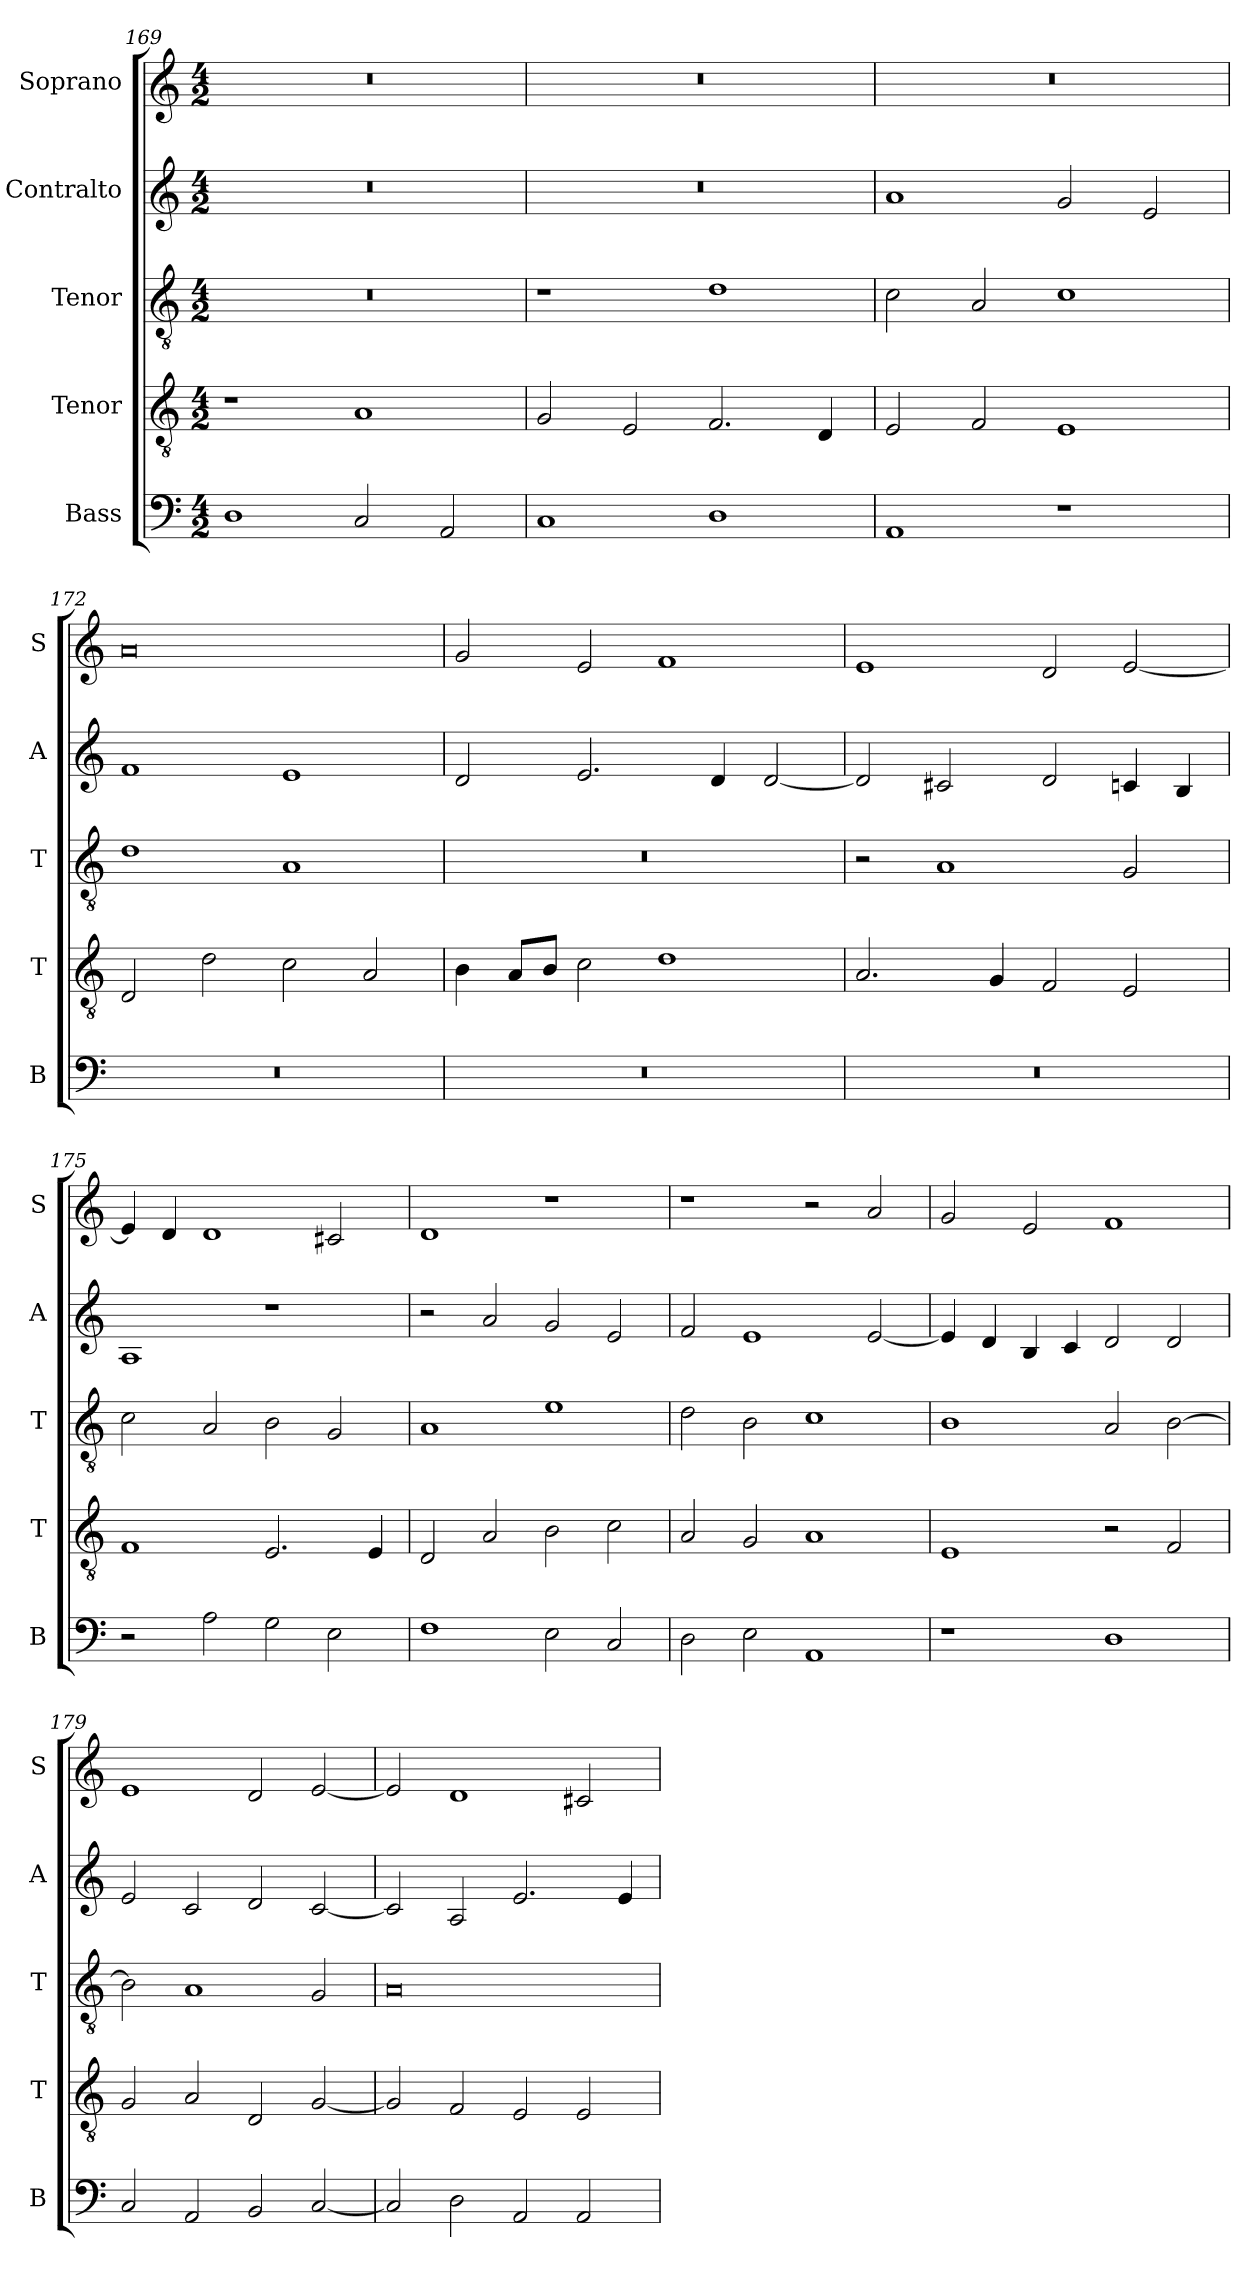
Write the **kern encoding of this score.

**kern	**kern	**kern	**kern	**kern
*part5	*part4	*part3	*part2	*part1
*staff5	*staff4	*staff3	*staff2	*staff1
*I"Bass	*I"Tenor	*I"Tenor	*I"Contralto	*I"Soprano
*I'B	*I'T	*I'T	*I'A	*I'S
*clefF4	*clefGv2	*clefGv2	*clefG2	*clefG2
*k[]	*k[]	*k[]	*k[]	*k[]
*D:dor	*D:dor	*D:dor	*D:dor	*D:dor
*M4/2	*M4/2	*M4/2	*M4/2	*M4/2
=169	=169	=169	=169	=169
1D	1r	0r	0r	0r
2C	1A	.	.	.
2AA	.	.	.	.
=170	=170	=170	=170	=170
1C	2G	1r	0r	0r
.	2E	.	.	.
1D	2.F	1d	.	.
.	4D	.	.	.
=171	=171	=171	=171	=171
1AA	2E	2c	1a	0r
.	2F	2A	.	.
1r	1E	1c	2g	.
.	.	.	2e	.
=172	=172	=172	=172	=172
0r	2D	1d	1f	0a
.	2d	.	.	.
.	2c	1A	1e	.
.	2A	.	.	.
=173	=173	=173	=173	=173
0r	4B	0r	2d	2g
.	8A/L	.	.	.
.	8B/J	.	.	.
.	2c	.	2.e	2e
.	1d	.	.	1f
.	.	.	4d	.
.	.	.	[2d	.
=174	=174	=174	=174	=174
0r	2.A	2r	2d]	1e
.	.	1A	2c#X	.
.	4G	.	.	.
.	2F	.	2d	2d
.	2E	2G	4cn	[2e
.	.	.	4B	.
=175	=175	=175	=175	=175
2r	1F	2c	1A	4e]
.	.	.	.	4d
2A	.	2A	.	1d
2G	2.E	2B	1r	.
2E	.	2G	.	2c#X
.	4E	.	.	.
=176	=176	=176	=176	=176
1F	2D	1A	2r	1d
.	2A	.	2a	.
2E	2B	1e	2g	1r
2C	2c	.	2e	.
=177	=177	=177	=177	=177
2D	2A	2d	2f	1r
2E	2G	2B	1e	.
1AA	1A	1c	.	2r
.	.	.	[2e	2a
=178	=178	=178	=178	=178
1r	1E	1B	4e]	2g
.	.	.	4d	.
.	.	.	4B	2e
.	.	.	4c	.
1D	2r	2A	2d	1f
.	2F	[2B	2d	.
=179	=179	=179	=179	=179
2C	2G	2B]	2e	1e
2AA	2A	1A	2c	.
2BB	2D	.	2d	2d
[2C	[2G	2G	[2c	[2e
=180	=180	=180	=180	=180
2C]	2G]	0A	2c]	2e]
2D	2F	.	2A	1d
2AA	2E	.	2.e	.
2AA	2E	.	.	2c#X
.	.	.	4e	.
=	=	=	=	=
*-	*-	*-	*-	*-
